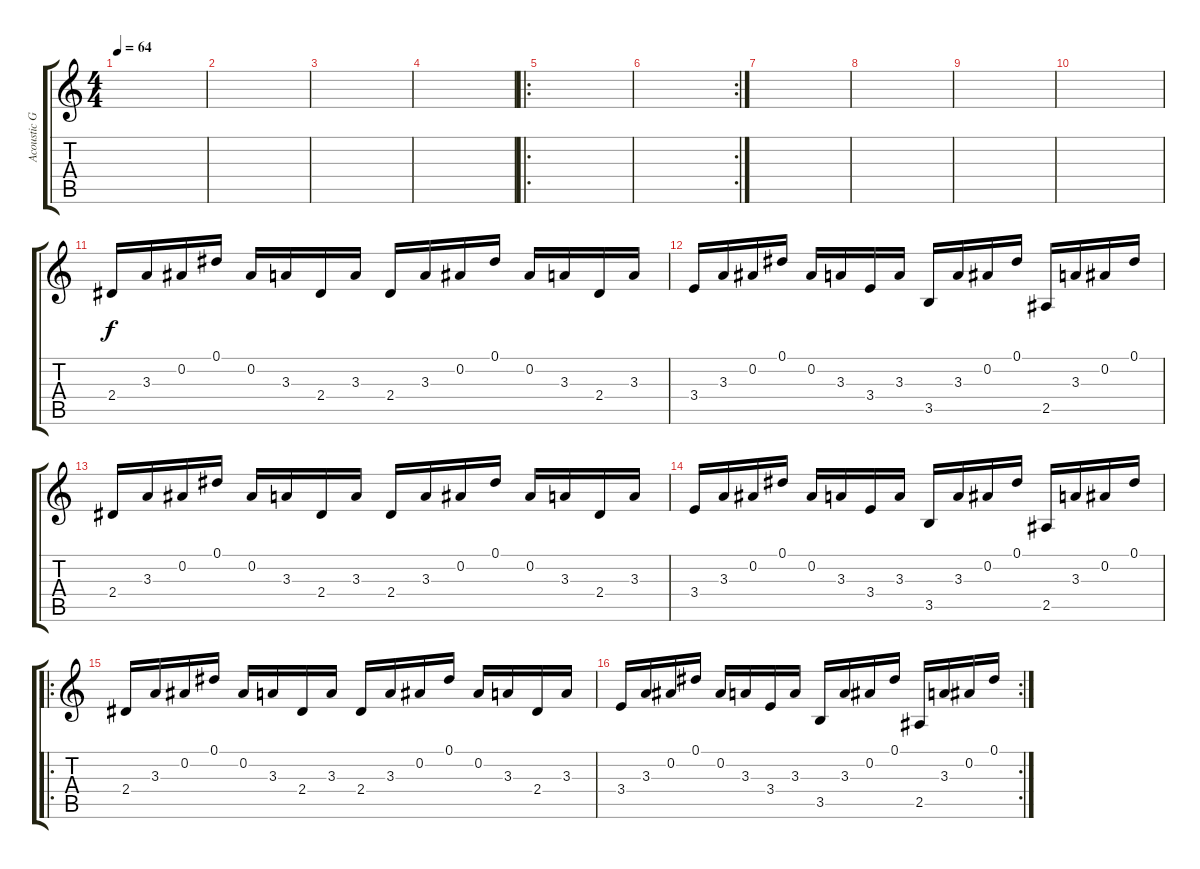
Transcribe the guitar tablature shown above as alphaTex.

\track ("Acoustic Gtr" "Acoustic G") {instrument acousticguitarsteel}
\staff {score tabs}
\tuning (Eb4 Bb3 Gb3 Db3 Ab2 Eb2) {hide}
\ts (4 4)
\tempo 64
\clef g2
\ks c
|
|
|
|
\ro
|
\rc 2
|
|
|
|
|
2.4.16 3.3.16 0.2.16 0.1.16 0.2.16 3.3.16 2.4.16 3.3.16 2.4.16 3.3.16 0.2.16 0.1.16 0.2.16 3.3.16 2.4.16 3.3.16 |
3.4.16 3.3.16 0.2.16 0.1.16 0.2.16 3.3.16 3.4.16 3.3.16 3.5.16 3.3.16 0.2.16 0.1.16 2.5.16 3.3.16 0.2.16 0.1.16 |
2.4.16 3.3.16 0.2.16 0.1.16 0.2.16 3.3.16 2.4.16 3.3.16 2.4.16 3.3.16 0.2.16 0.1.16 0.2.16 3.3.16 2.4.16 3.3.16 |
3.4.16 3.3.16 0.2.16 0.1.16 0.2.16 3.3.16 3.4.16 3.3.16 3.5.16 3.3.16 0.2.16 0.1.16 2.5.16 3.3.16 0.2.16 0.1.16 |
\ro
2.4.16 3.3.16 0.2.16 0.1.16 0.2.16 3.3.16 2.4.16 3.3.16 2.4.16 3.3.16 0.2.16 0.1.16 0.2.16 3.3.16 2.4.16 3.3.16 |
\rc 2
3.4.16 3.3.16 0.2.16 0.1.16 0.2.16 3.3.16 3.4.16 3.3.16 3.5.16 3.3.16 0.2.16 0.1.16 2.5.16 3.3.16 0.2.16 0.1.16
